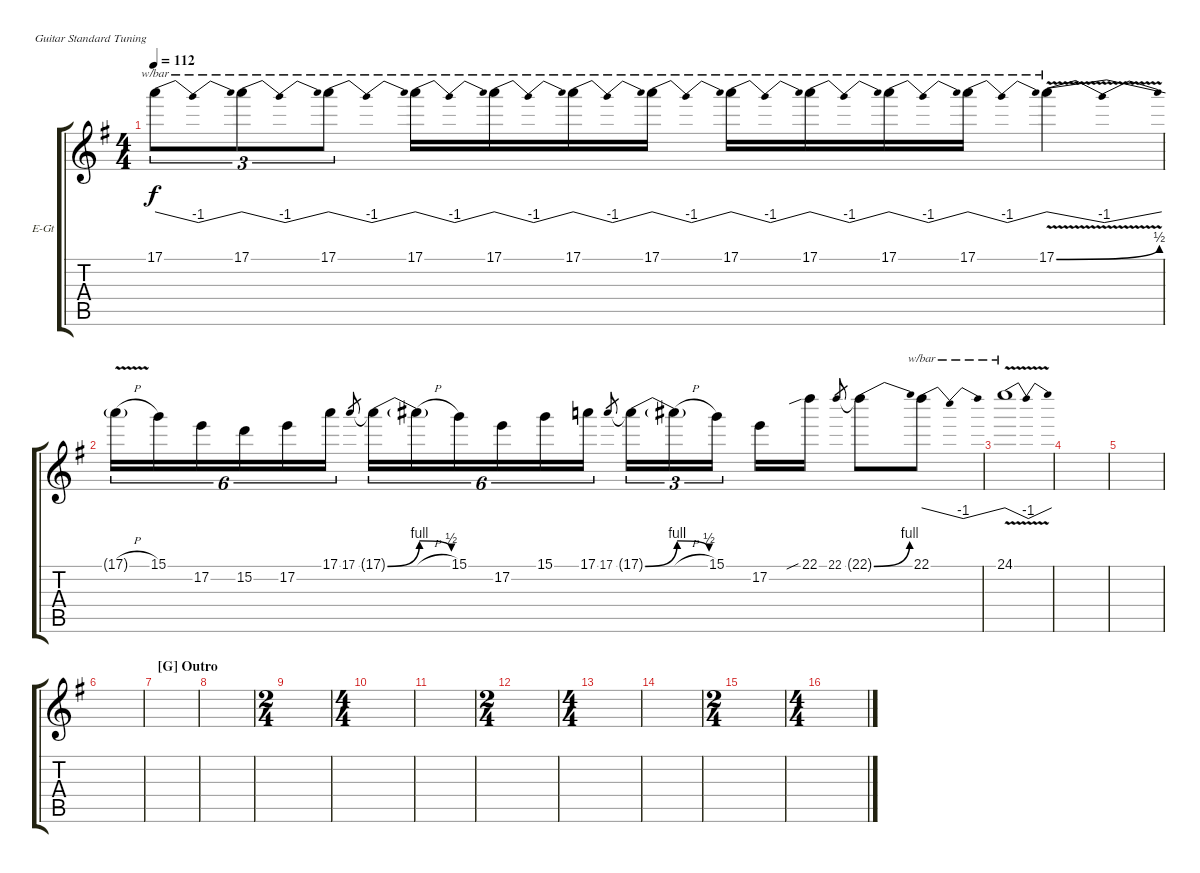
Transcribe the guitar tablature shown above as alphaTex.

\defaultSystemsLayout 4
\bracketExtendMode groupsimilarinstruments
\firstSystemTrackNameOrientation horizontal
\otherSystemsTrackNameOrientation horizontal
\track ("Guitar 3" "E-Gt") {instrument distortionguitar}
\staff {score tabs}
\tuning (E4 B3 G3 D3 A2 E2)
\ts (4 4)
\tempo 112
\clef g2
\scale
1.05549
\ks g
17.1.8{tu (3 2) tbe (dip default 0 0 15 -4 30 0) dy f} 17.1.8{tu (3 2) tbe (dip default 0 0 15 -4 30 0)} 17.1.8{tu (3 2) tbe (dip default 0 0 15 -4 30 0)} 17.1.16{tbe (dip default 0 0 15 -4 30 0)} 17.1.16{tbe (dip default 0 0 15 -4 30 0)} 17.1.16{tbe (dip default 0 0 15 -4 30 0)} 17.1.16{tbe (dip default 0 0 15 -4 30 0)} 17.1.16{tbe (dip default 0 0 15 -4 30 0)} 17.1.16{tbe (dip default 0 0 15 -4 30 0)} 17.1.16{tbe (dip default 0 0 15 -4 30 0)} 17.1.16{tbe (dip default 0 0 15 -4 30 0)} 17.1{be (bend 0 0 15.6 2) v}.4{tbe (dip default 0 0 15 -4 30 0)} |
\scale
0.944515 17.1{v h t}.16{tu (6 4)} 15.1.16{tu (6 4)} 17.2.16{tu (6 4)} 15.2.16{tu (6 4)} 17.2.16{tu (6 4)} 17.1.16{tu (6 4)} 17.1.8{tu (6 4) gr} 17.1{be (bendrelease 0 0 10.2 4 20.4 4 31.2 2) t}.16{tu (6 4)} 17.1{h t}.16{tu (6 4)} 15.1.16{tu (6 4)} 17.2.16{tu (6 4)} 15.1.16{tu (6 4)} 17.1.16{tu (6 4)} 17.1.8{tu (3 2) gr} 17.1{be (bendrelease 0 0 10.2 4 20.4 4 31.2 2) t}.16{tu (3 2)} 17.1{h t}.16{tu (3 2)} 15.1.16{tu (3 2)} 17.2.16 22.1{sib}.16 22.1.8{gr} 22.1{be (bend 0 0 15 4) t}.8 22.1.8{tbe (dip default 0 0 15 -4 30 0)} |
\scale
1.05549 24.1{v}.1{tbe (dip default 0 0 15 -4 30 0)} |
\scale
0.944515 |
\scale
1.05549 |
\scale
0.944515 |
\section ("G" "Outro")
\scale
1.05549 |
\scale
0.944515 |
\ts (2 4)
\scale
1.05549 |
\ts (4 4)
\scale
0.944515 |
\scale
1.05549 |
\ts (2 4)
\scale
0.944515 |
\ts (4 4)
\scale
1.05549 |
\scale
0.944515 |
\ts (2 4)
\scale
1.05549 |
\ts (4 4)
\scale
0.944515
